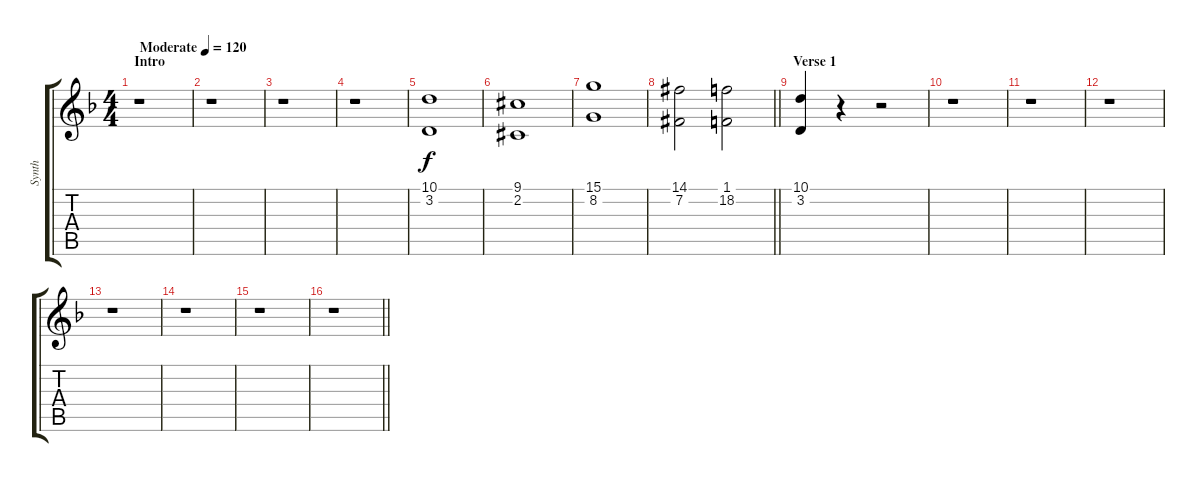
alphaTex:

\track ("Synth" "Synth") {instrument lead2sawtooth}
\staff {score tabs}
\tuning (E4 B3 G3 D3 A2 E2) {hide}
\ts (4 4)
\section ("" "Intro")
\tempo (120 "Moderate")
\clef g2
\ks dminor
r.1{dy f instrument lead2sawtooth} |
r.1 |
r.1 |
r.1 |
(10.1 3.2).1 |
(9.1{acc #} 2.2{acc #}).1 |
(15.1 8.2).1 |
\barLineRight lightlight
(14.1{acc #} 7.2{acc #}).2 (1.1 18.2).2 |
\section ("" "Verse 1")
(10.1 3.2).4 r.4 r.2 |
r.1 |
r.1 |
r.1 |
r.1 |
r.1 |
r.1 |
\barLineRight lightlight
r.1
